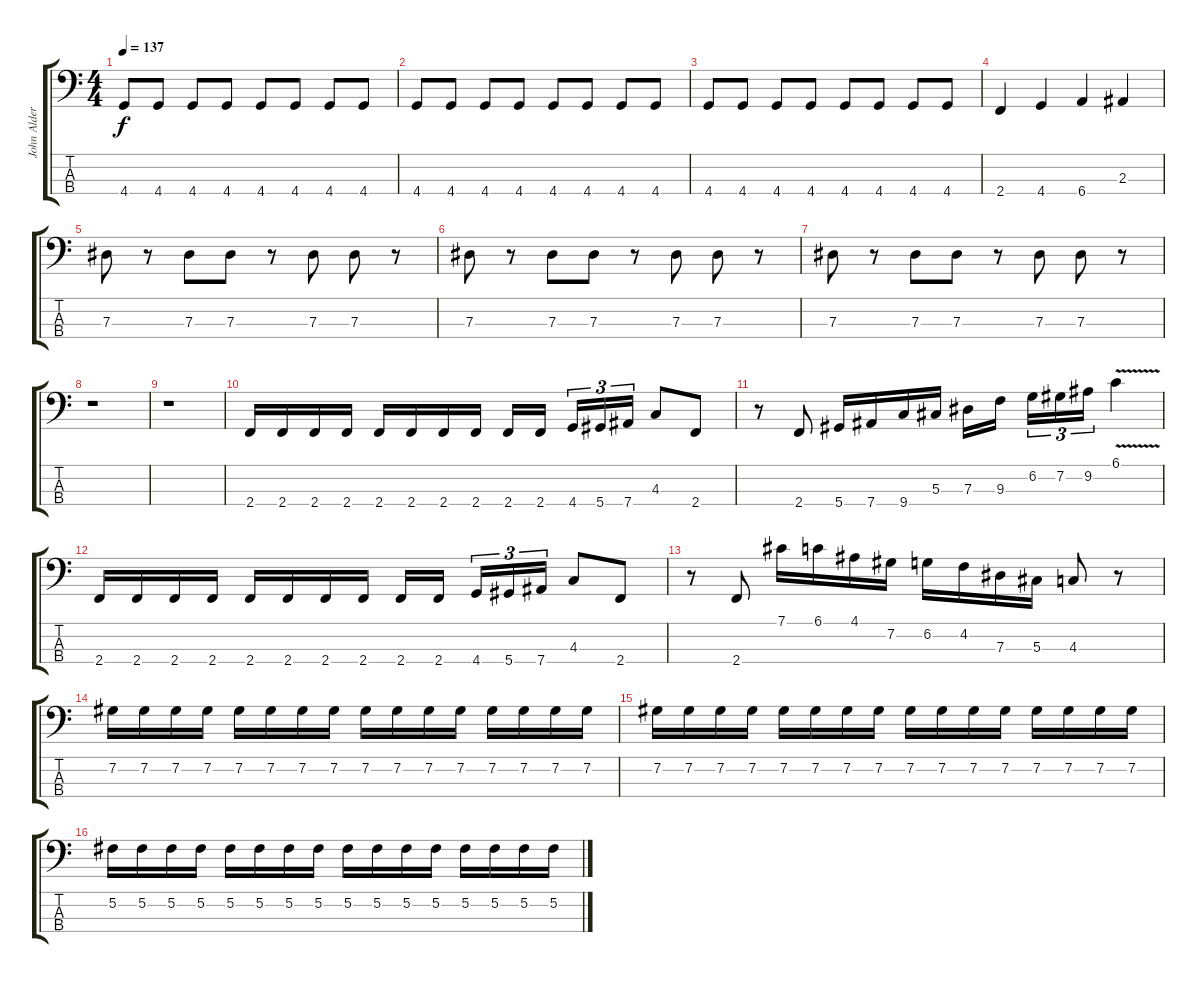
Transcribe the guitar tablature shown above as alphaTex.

\track ("John Alderete" "John Alder") {instrument electricbassfinger}
\staff {score tabs}
\tuning (Gb2 Db2 Ab1 Eb1) {hide}
\ts (4 4)
\tempo 137
\clef f4
\ks c
4.4.8{dy f} 4.4.8 4.4.8 4.4.8 4.4.8 4.4.8 4.4.8 4.4.8 |
4.4.8 4.4.8 4.4.8 4.4.8 4.4.8 4.4.8 4.4.8 4.4.8 |
4.4.8 4.4.8 4.4.8 4.4.8 4.4.8 4.4.8 4.4.8 4.4.8 |
2.4.4 4.4.4 6.4.4 2.3.4 |
7.3.8 r.8 7.3.8 7.3.8 r.8 7.3.8 7.3.8 r.8 |
7.3.8 r.8 7.3.8 7.3.8 r.8 7.3.8 7.3.8 r.8 |
7.3.8 r.8 7.3.8 7.3.8 r.8 7.3.8 7.3.8 r.8 |
r.1 |
r.1 |
2.4.16 2.4.16 2.4.16 2.4.16 2.4.16 2.4.16 2.4.16 2.4.16 2.4.16 2.4.16 4.4.16{tu (3 2)} 5.4.16{tu (3 2)} 7.4.16{tu (3 2)} 4.3.8 2.4.8 |
r.8 2.4.8 5.4.16 7.4.16 9.4.16 5.3.16 7.3.16 9.3.16 6.2.16{tu (3 2)} 7.2.16{tu (3 2)} 9.2.16{tu (3 2)} 6.1{v}.4 |
2.4.16 2.4.16 2.4.16 2.4.16 2.4.16 2.4.16 2.4.16 2.4.16 2.4.16 2.4.16 4.4.16{tu (3 2)} 5.4.16{tu (3 2)} 7.4.16{tu (3 2)} 4.3.8 2.4.8 |
r.8 2.4.8 7.1.16 6.1.16 4.1.16 7.2.16 6.2.16 4.2.16 7.3.16 5.3.16 4.3.8 r.8 |
7.2.16 7.2.16 7.2.16 7.2.16 7.2.16 7.2.16 7.2.16 7.2.16 7.2.16 7.2.16 7.2.16 7.2.16 7.2.16 7.2.16 7.2.16 7.2.16 |
7.2.16 7.2.16 7.2.16 7.2.16 7.2.16 7.2.16 7.2.16 7.2.16 7.2.16 7.2.16 7.2.16 7.2.16 7.2.16 7.2.16 7.2.16 7.2.16 |
5.2.16 5.2.16 5.2.16 5.2.16 5.2.16 5.2.16 5.2.16 5.2.16 5.2.16 5.2.16 5.2.16 5.2.16 5.2.16 5.2.16 5.2.16 5.2.16
